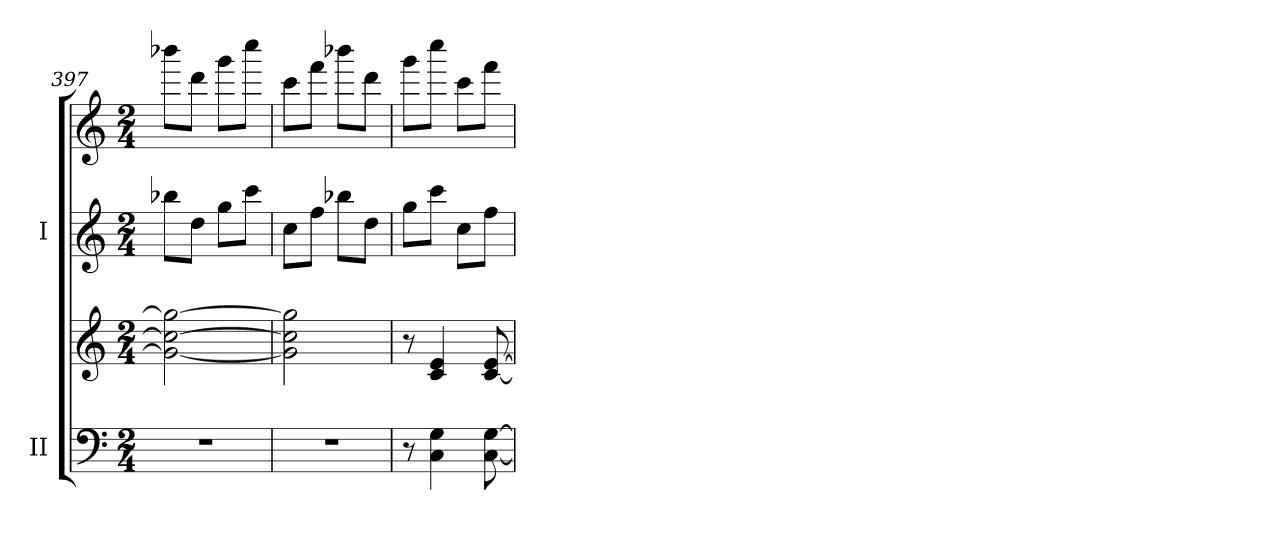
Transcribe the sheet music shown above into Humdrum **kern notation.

**kern	**kern	**kern	**kern
*part2	*part2	*part1	*part1
*staff4	*staff3	*staff2	*staff1
*I"II	*	*I"I	*
*I'II	*	*I'I	*
*clefF4	*clefG2	*clefG2	*clefG2
*k[]	*k[]	*k[]	*k[]
*a:	*a:	*a:	*a:
*M2/4	*M2/4	*M2/4	*M2/4
=397	=397	=397	=397
2r	2g\_ 2cc\_ 2gg\_	8bb-X\L	8bbb-X\L
.	.	8dd\J	8ddd\J
.	.	8gg\L	8ggg\L
.	.	8ccc\J	8cccc\J
=398	=398	=398	=398
2r	2g\] 2cc\] 2gg\]	8cc\L	8ccc\L
.	.	8ff\J	8fff\J
.	.	8bb-X\L	8bbb-X\L
.	.	8dd\J	8ddd\J
=399	=399	=399	=399
8r	8r	8gg\L	8ggg\L
4C\ 4G\	4c/ 4e/	8ccc\J	8cccc\J
.	.	8cc\L	8ccc\L
[8C\ [8G\	[8c/ [8e/	8ff\J	8fff\J
=	=	=	=
*-	*-	*-	*-
